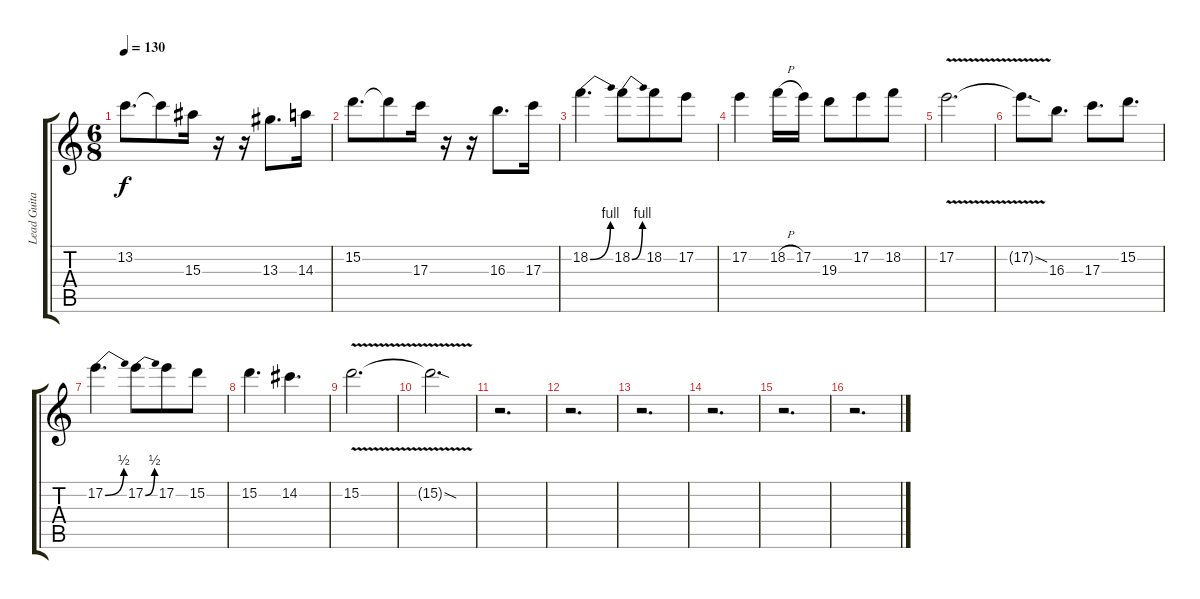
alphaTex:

\track ("Lead Guitar" "Lead Guita") {instrument distortionguitar}
\staff {score tabs}
\tuning (E4 B3 G3 D3 A2 E2) {hide}
\ts (6 8)
\tempo 130
\clef g2
\ks c
13.2.8{d dy f} 13.2{t}.8 15.3.16 r.16 r.16 13.3.8{d} 14.3.16 |
15.2.8{d} 15.2{t}.8 17.3.16 r.16 r.16 16.3.8{d} 17.3.16 |
18.2{be (bend 0 0 60 4)}.4{d} 18.2{be (bend 0 0 60 4)}.8 18.2.8 17.2.8 |
17.2.4 18.2{h}.16 17.2.16 19.3.8 17.2.8 18.2.8 |
17.2{v}.2{d} |
17.2{v sod t}.8{d} 16.3.8{d} 17.3.8{d} 15.2.8{d} |
17.2{be (bend 0 0 60 2)}.4{d} 17.2{be (bend 0 0 60 2)}.8 17.2.8 15.2.8 |
15.2.4{d} 14.2.4{d} |
15.2{v}.2{d} |
15.2{v sod t}.2{d} |
r.2{d} |
r.2{d} |
r.2{d} |
r.2{d} |
r.2{d} |
r.2{d}
